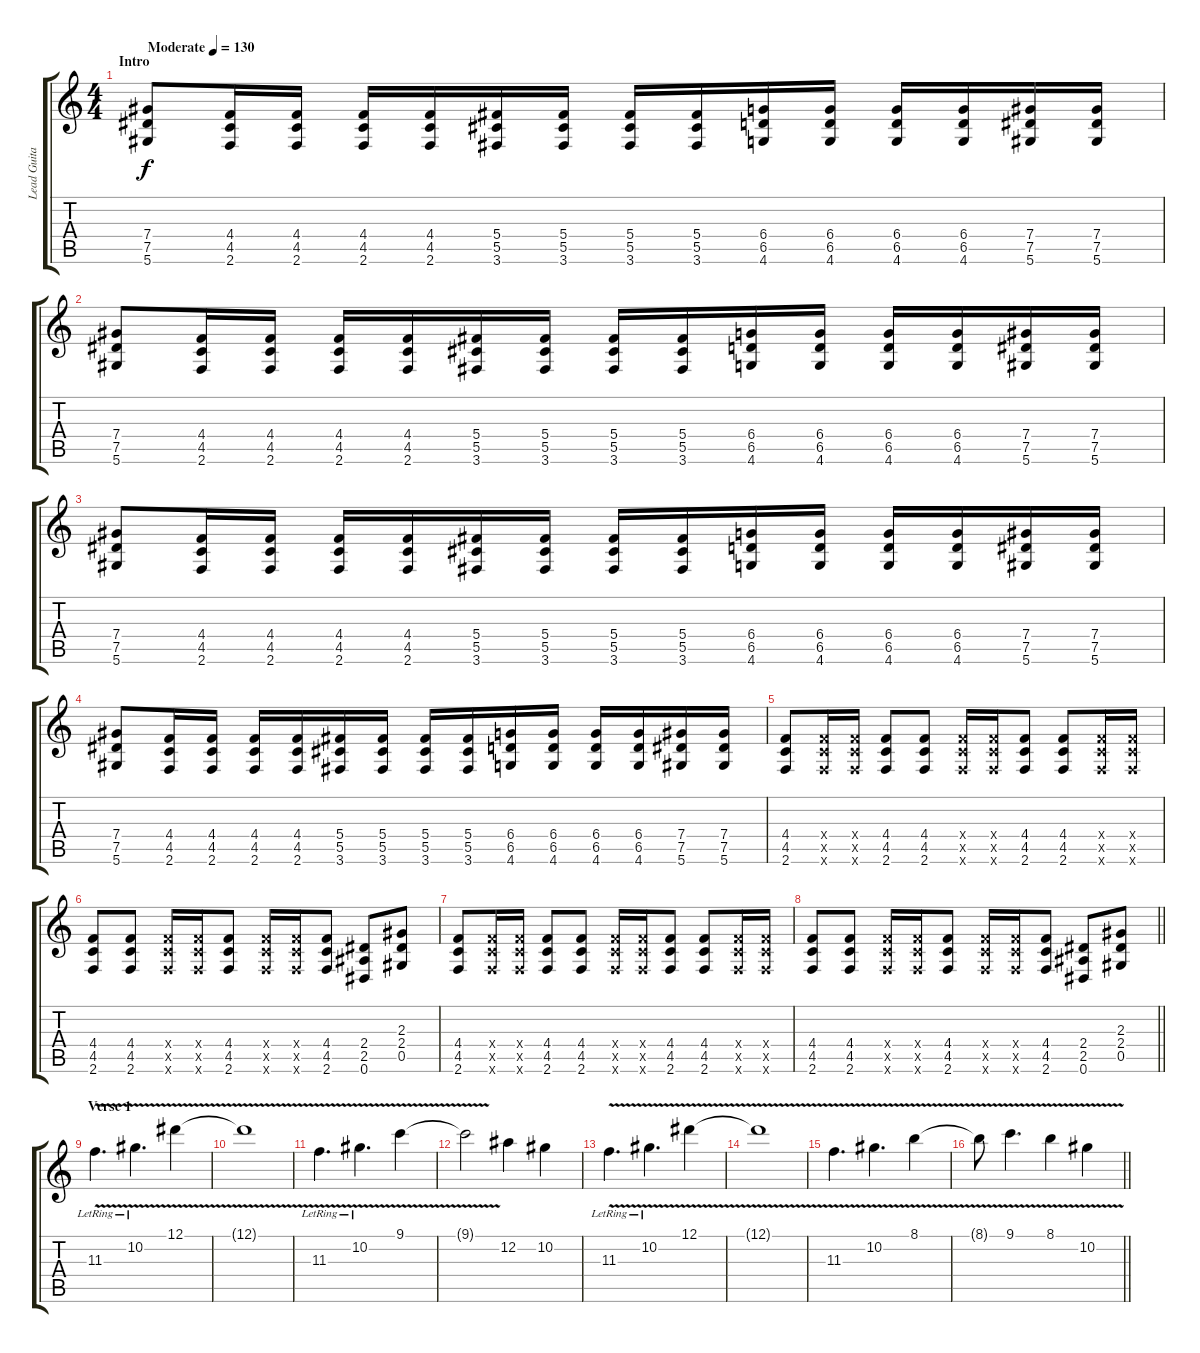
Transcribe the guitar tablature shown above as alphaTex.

\track ("Lead Guitar" "Lead Guita") {instrument distortionguitar}
\staff {score tabs}
\tuning (Eb4 Bb3 Gb3 Db3 Ab2 Eb2) {hide}
\ts (4 4)
\section ("" "Intro")
\tempo (130 "Moderate")
\clef g2
\ks c
(7.4 7.5 5.6).8{dy f instrument distortionguitar} (4.4 4.5 2.6).16 (4.4 4.5 2.6).16 (4.4 4.5 2.6).16 (4.4 4.5 2.6).16 (5.4 5.5 3.6).16 (5.4 5.5 3.6).16 (5.4 5.5 3.6).16 (5.4 5.5 3.6).16 (6.4 6.5 4.6).16 (6.4 6.5 4.6).16 (6.4 6.5 4.6).16 (6.4 6.5 4.6).16 (7.4 7.5 5.6).16 (7.4 7.5 5.6).16 |
(7.4 7.5 5.6).8 (4.4 4.5 2.6).16 (4.4 4.5 2.6).16 (4.4 4.5 2.6).16 (4.4 4.5 2.6).16 (5.4 5.5 3.6).16 (5.4 5.5 3.6).16 (5.4 5.5 3.6).16 (5.4 5.5 3.6).16 (6.4 6.5 4.6).16 (6.4 6.5 4.6).16 (6.4 6.5 4.6).16 (6.4 6.5 4.6).16 (7.4 7.5 5.6).16 (7.4 7.5 5.6).16 |
(7.4 7.5 5.6).8 (4.4 4.5 2.6).16 (4.4 4.5 2.6).16 (4.4 4.5 2.6).16 (4.4 4.5 2.6).16 (5.4 5.5 3.6).16 (5.4 5.5 3.6).16 (5.4 5.5 3.6).16 (5.4 5.5 3.6).16 (6.4 6.5 4.6).16 (6.4 6.5 4.6).16 (6.4 6.5 4.6).16 (6.4 6.5 4.6).16 (7.4 7.5 5.6).16 (7.4 7.5 5.6).16 |
(7.4 7.5 5.6).8 (4.4 4.5 2.6).16 (4.4 4.5 2.6).16 (4.4 4.5 2.6).16 (4.4 4.5 2.6).16 (5.4 5.5 3.6).16 (5.4 5.5 3.6).16 (5.4 5.5 3.6).16 (5.4 5.5 3.6).16 (6.4 6.5 4.6).16 (6.4 6.5 4.6).16 (6.4 6.5 4.6).16 (6.4 6.5 4.6).16 (7.4 7.5 5.6).16 (7.4 7.5 5.6).16 |
(4.4 4.5 2.6).8 (4.4{x} 4.5{x} 2.6{x}).16 (4.4{x} 4.5{x} 2.6{x}).16 (4.4 4.5 2.6).8 (4.4 4.5 2.6).8 (4.4{x} 4.5{x} 2.6{x}).16 (4.4{x} 4.5{x} 2.6{x}).16 (4.4 4.5 2.6).8 (4.4 4.5 2.6).8 (4.4{x} 4.5{x} 2.6{x}).16 (4.4{x} 4.5{x} 2.6{x}).16 |
(4.4 4.5 2.6).8 (4.4 4.5 2.6).8 (4.4{x} 4.5{x} 2.6{x}).16 (4.4{x} 4.5{x} 2.6{x}).16 (4.4 4.5 2.6).8 (4.4{x} 4.5{x} 2.6{x}).16 (4.4{x} 4.5{x} 2.6{x}).16 (4.4 4.5 2.6).8 (2.4 2.5 0.6).8 (2.3 2.4 0.5).8 |
(4.4 4.5 2.6).8 (4.4{x} 4.5{x} 2.6{x}).16 (4.4{x} 4.5{x} 2.6{x}).16 (4.4 4.5 2.6).8 (4.4 4.5 2.6).8 (4.4{x} 4.5{x} 2.6{x}).16 (4.4{x} 4.5{x} 2.6{x}).16 (4.4 4.5 2.6).8 (4.4 4.5 2.6).8 (4.4{x} 4.5{x} 2.6{x}).16 (4.4{x} 4.5{x} 2.6{x}).16 |
\barLineRight lightlight
(4.4 4.5 2.6).8 (4.4 4.5 2.6).8 (4.4{x} 4.5{x} 2.6{x}).16 (4.4{x} 4.5{x} 2.6{x}).16 (4.4 4.5 2.6).8 (4.4{x} 4.5{x} 2.6{x}).16 (4.4{x} 4.5{x} 2.6{x}).16 (4.4 4.5 2.6).8 (2.4 2.5 0.6).8 (2.3 2.4 0.5).8 |
\section ("" "Verse 1")
11.3{v lr}.4{d volume 8 balance 8 instrument distortionguitar} 10.2{v lr}.4{d} 12.1{v}.4 |
12.1{v t}.1 |
11.3{v lr}.4{d} 10.2{v lr}.4{d} 9.1{v}.4 |
9.1{v t}.2 12.2.4 10.2.4 |
11.3{v lr}.4{d} 10.2{v lr}.4{d} 12.1{v}.4 |
12.1{v t}.1 |
11.3{v}.4{d} 10.2{v}.4{d} 8.1{v}.4 |
\barLineRight lightlight
8.1{t}.8 9.1{v}.4{d} 8.1{v}.4 10.2{v}.4
